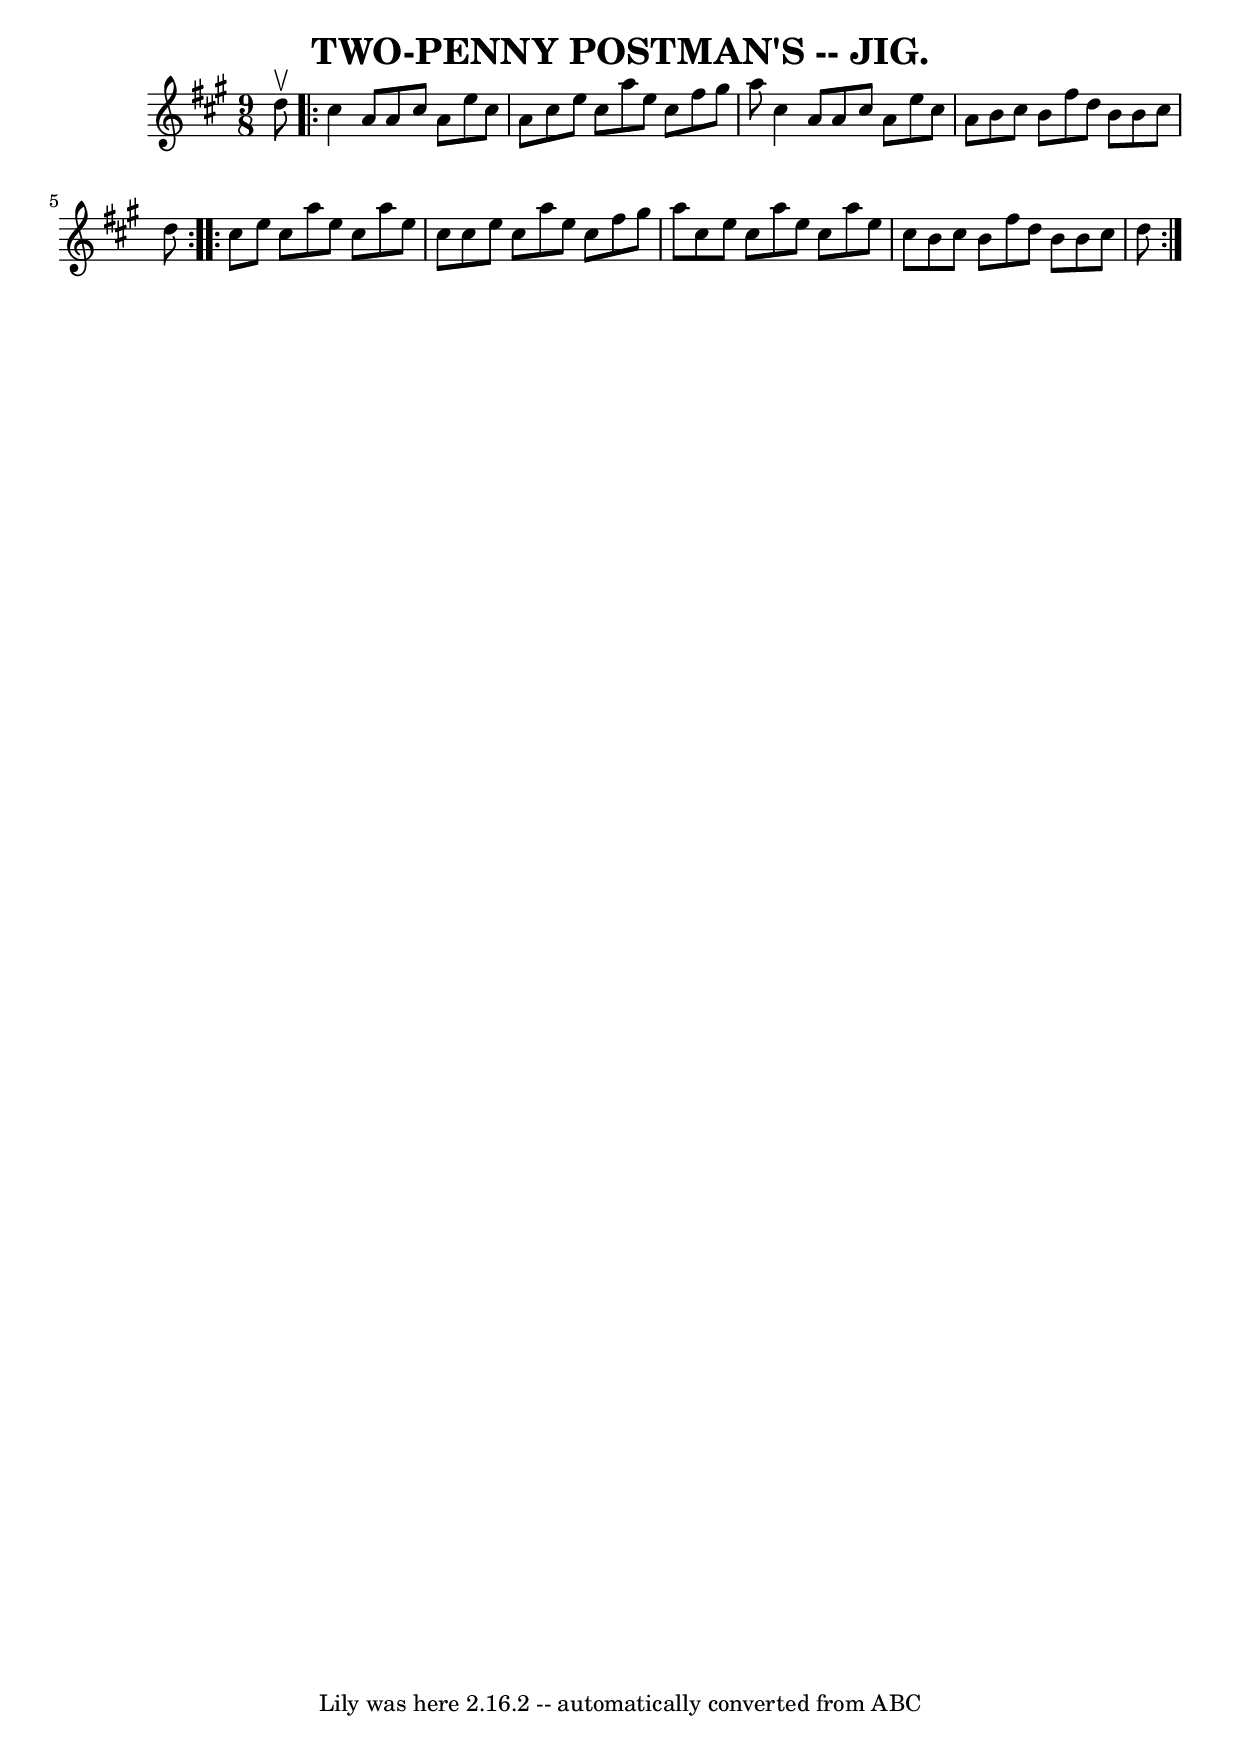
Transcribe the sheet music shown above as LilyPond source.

\version "2.16.2"
\include "Mammoth.ily"
\header {
  %% book = "Coles pg. 64.6"
  crossRefNumber = "26"
  footnotes = ""
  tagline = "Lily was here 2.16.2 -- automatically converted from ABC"
  title = "TWO-PENNY POSTMAN'S -- JIG."

}
voicedefault =  {


  \time 9/8 
  \key a \major
  d''8^\upbow 
  \repeat volta 2 {
    cis''4 a'8 a'8 
    cis''8 a'8 e''8 cis''8 a'8  |
    cis''8 e''8 cis''8  
    a''8 e''8 cis''8 fis''8 gis''8 a''8  |
    cis''4 a'8  
    a'8 cis''8 a'8 e''8 cis''8 a'8  |
    b'8 cis''8    
    b'8 fis''8 d''8 b'8 b'8 cis''8 d''8  
  }     
  \repeat volta 2 {
    
    cis''8 e''8 cis''8 a''8 e''8 cis''8 a''8 e''8 cis''8   |
    cis''8 e''8 cis''8 a''8 e''8 cis''8 fis''8    
    gis''8 a''8  |
    cis''8 e''8 cis''8 a''8 e''8 cis''8   
    a''8 e''8 cis''8  |
    b'8 cis''8 b'8 fis''8 d''8    
    b'8 b'8 cis''8 d''8  
  }   

}

\score{
  <<

    \context Staff="default"
    {
      \voicedefault 
      
    }

  >>
  \layout {
    
  }
  \midi {
  }

}
